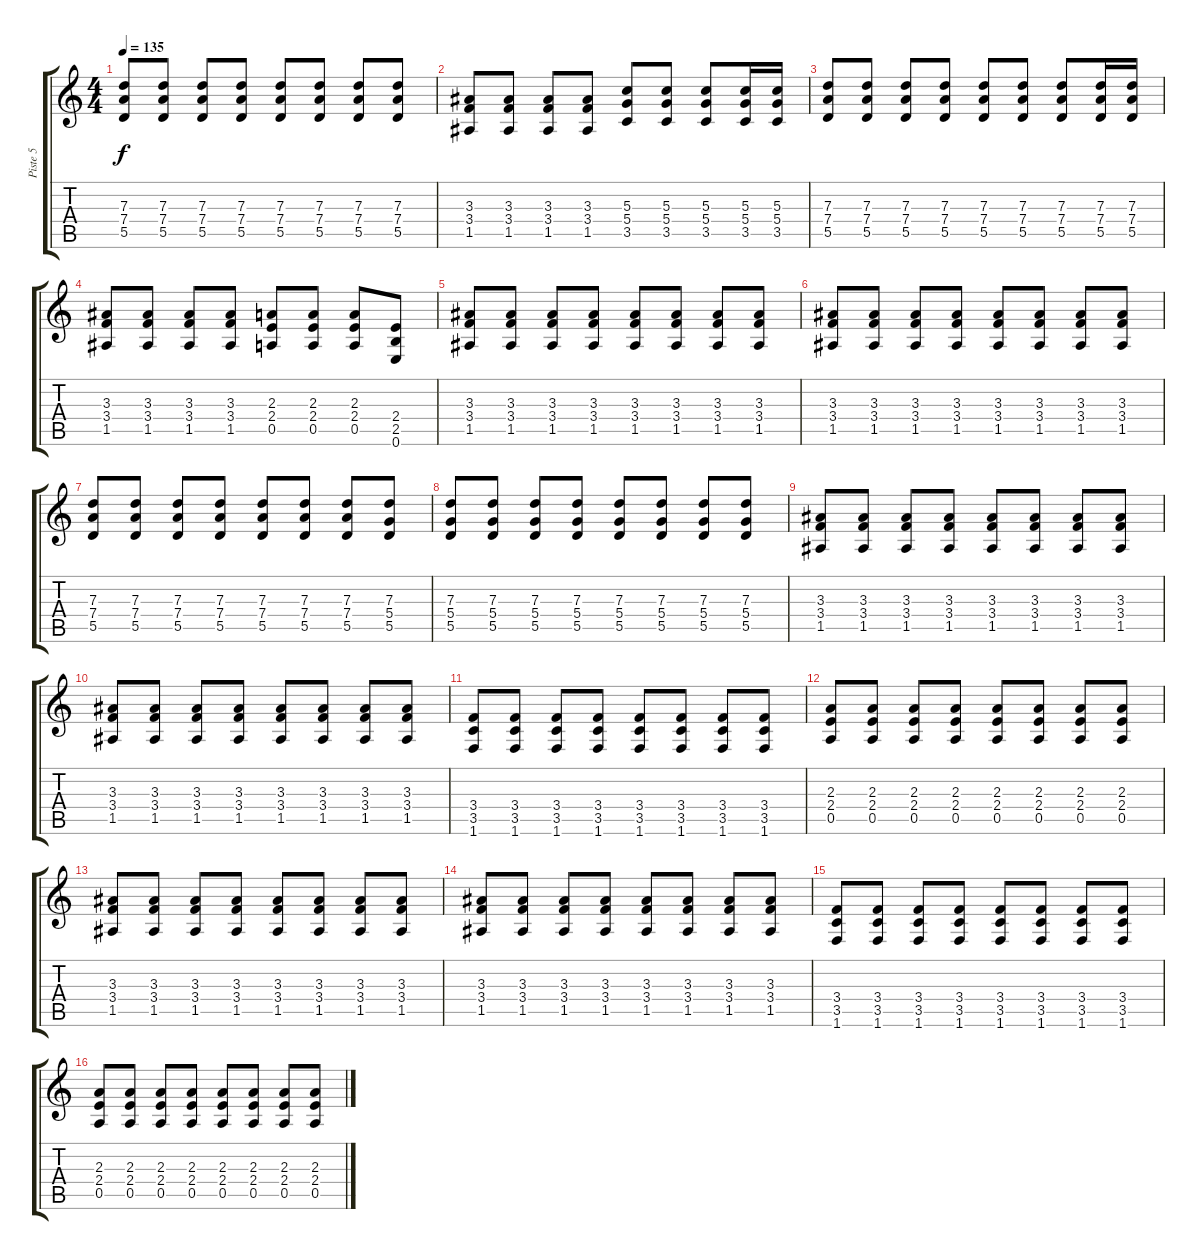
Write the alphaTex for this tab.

\track ("Piste 5" "Piste 5") {instrument overdrivenguitar}
\staff {score tabs}
\tuning (E4 B3 G3 D3 A2 E2) {hide}
\ts (4 4)
\tempo 135
\clef g2
\ks c
(7.3 7.4 5.5).8{dy f} (7.3 7.4 5.5).8 (7.3 7.4 5.5).8 (7.3 7.4 5.5).8 (7.3 7.4 5.5).8 (7.3 7.4 5.5).8 (7.3 7.4 5.5).8 (7.3 7.4 5.5).8 |
(3.3 3.4 1.5).8 (3.3 3.4 1.5).8 (3.3 3.4 1.5).8 (3.3 3.4 1.5).8 (5.3 5.4 3.5).8 (5.3 5.4 3.5).8 (5.3 5.4 3.5).8 (5.3 5.4 3.5).16 (5.3 5.4 3.5).16 |
(7.3 7.4 5.5).8 (7.3 7.4 5.5).8 (7.3 7.4 5.5).8 (7.3 7.4 5.5).8 (7.3 7.4 5.5).8 (7.3 7.4 5.5).8 (7.3 7.4 5.5).8 (7.3 7.4 5.5).16 (7.3 7.4 5.5).16 |
(3.3 3.4 1.5).8 (3.3 3.4 1.5).8 (3.3 3.4 1.5).8 (3.3 3.4 1.5).8 (2.3 2.4 0.5).8 (2.3 2.4 0.5).8 (2.3 2.4 0.5).8 (2.4 2.5 0.6).8 |
(3.3 3.4 1.5).8 (3.3 3.4 1.5).8 (3.3 3.4 1.5).8 (3.3 3.4 1.5).8 (3.3 3.4 1.5).8 (3.3 3.4 1.5).8 (3.3 3.4 1.5).8 (3.3 3.4 1.5).8 |
(3.3 3.4 1.5).8 (3.3 3.4 1.5).8 (3.3 3.4 1.5).8 (3.3 3.4 1.5).8 (3.3 3.4 1.5).8 (3.3 3.4 1.5).8 (3.3 3.4 1.5).8 (3.3 3.4 1.5).8 |
(7.3 7.4 5.5).8 (7.3 7.4 5.5).8 (7.3 7.4 5.5).8 (7.3 7.4 5.5).8 (7.3 7.4 5.5).8 (7.3 7.4 5.5).8 (7.3 7.4 5.5).8 (7.3 5.4 5.5).8 |
(7.3 5.4 5.5).8 (7.3 5.4 5.5).8 (7.3 5.4 5.5).8 (7.3 5.4 5.5).8 (7.3 5.4 5.5).8 (7.3 5.4 5.5).8 (7.3 5.4 5.5).8 (7.3 5.4 5.5).8 |
(3.3 3.4 1.5).8 (3.3 3.4 1.5).8 (3.3 3.4 1.5).8 (3.3 3.4 1.5).8 (3.3 3.4 1.5).8 (3.3 3.4 1.5).8 (3.3 3.4 1.5).8 (3.3 3.4 1.5).8 |
(3.3 3.4 1.5).8 (3.3 3.4 1.5).8 (3.3 3.4 1.5).8 (3.3 3.4 1.5).8 (3.3 3.4 1.5).8 (3.3 3.4 1.5).8 (3.3 3.4 1.5).8 (3.3 3.4 1.5).8 |
(3.4 3.5 1.6).8 (3.4 3.5 1.6).8 (3.4 3.5 1.6).8 (3.4 3.5 1.6).8 (3.4 3.5 1.6).8 (3.4 3.5 1.6).8 (3.4 3.5 1.6).8 (3.4 3.5 1.6).8 |
(2.3 2.4 0.5).8 (2.3 2.4 0.5).8 (2.3 2.4 0.5).8 (2.3 2.4 0.5).8 (2.3 2.4 0.5).8 (2.3 2.4 0.5).8 (2.3 2.4 0.5).8 (2.3 2.4 0.5).8 |
(3.3 3.4 1.5).8 (3.3 3.4 1.5).8 (3.3 3.4 1.5).8 (3.3 3.4 1.5).8 (3.3 3.4 1.5).8 (3.3 3.4 1.5).8 (3.3 3.4 1.5).8 (3.3 3.4 1.5).8 |
(3.3 3.4 1.5).8 (3.3 3.4 1.5).8 (3.3 3.4 1.5).8 (3.3 3.4 1.5).8 (3.3 3.4 1.5).8 (3.3 3.4 1.5).8 (3.3 3.4 1.5).8 (3.3 3.4 1.5).8 |
(3.4 3.5 1.6).8 (3.4 3.5 1.6).8 (3.4 3.5 1.6).8 (3.4 3.5 1.6).8 (3.4 3.5 1.6).8 (3.4 3.5 1.6).8 (3.4 3.5 1.6).8 (3.4 3.5 1.6).8 |
(2.3 2.4 0.5).8 (2.3 2.4 0.5).8 (2.3 2.4 0.5).8 (2.3 2.4 0.5).8 (2.3 2.4 0.5).8 (2.3 2.4 0.5).8 (2.3 2.4 0.5).8 (2.3 2.4 0.5).8
